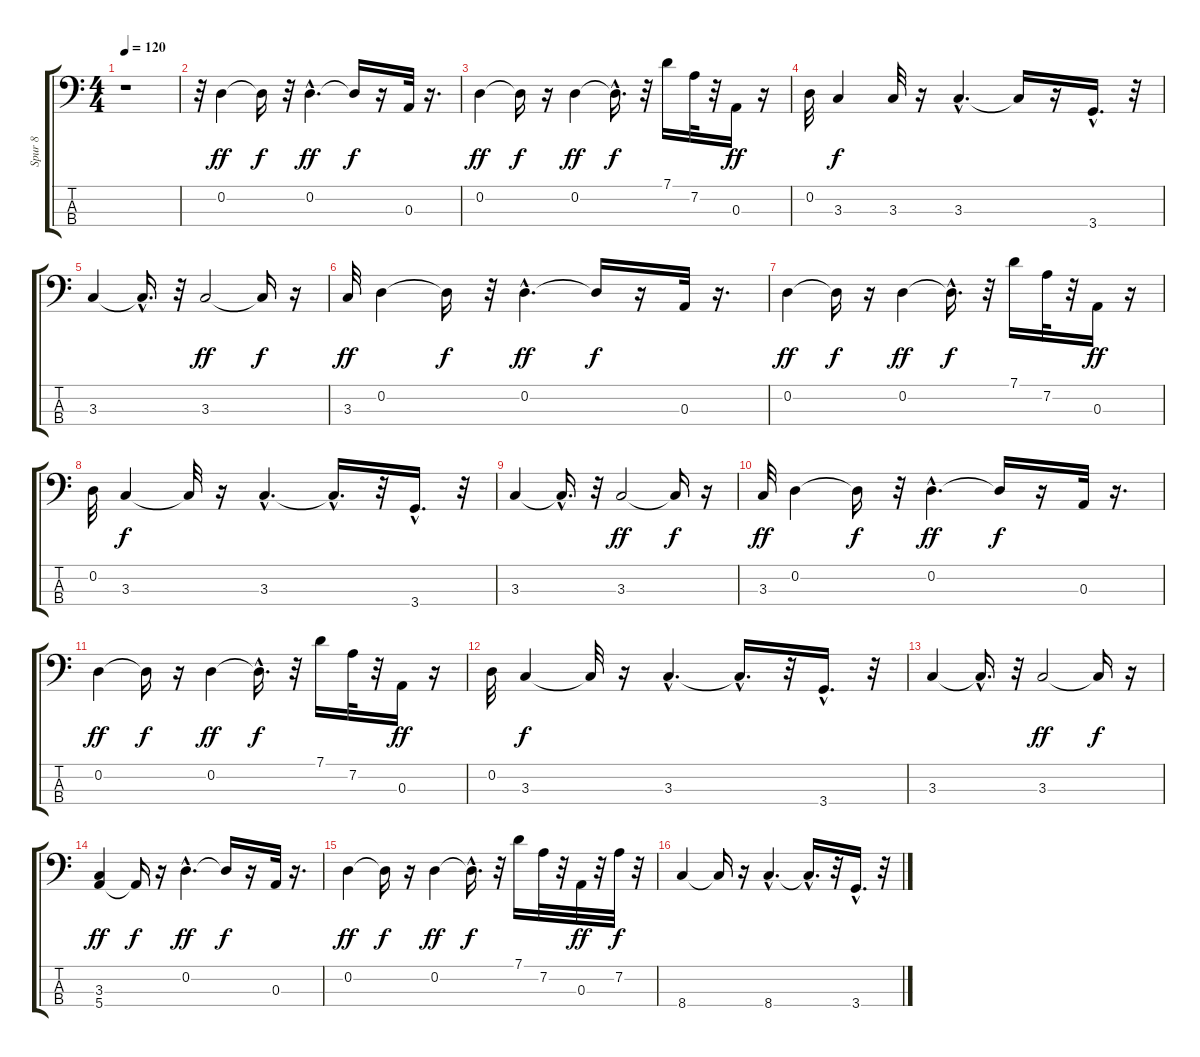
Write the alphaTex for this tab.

\track ("Spur 8" "Spur 8") {instrument fretlessbass}
\staff {score tabs}
\tuning (G2 D2 A1 E1) {hide}
\ts (4 4)
\tempo 120
\clef f4
\ks c
r.1{dy ff instrument fretlessbass} |
r.32 0.2.4{instrument fretlessbass} 0.2{t}.16{dy f} r.32 0.2{hac}.4{d dy ff} 0.2{t}.16{dy f} r.16 0.3.32 r.16{d} |
0.2.4{dy ff} 0.2{t}.16{dy f} r.16 0.2.4{dy ff} 0.2{hac t}.16{d dy f} r.32 7.1.16 7.2.32 r.32 0.3.16{dy ff} r.16 |
0.2.32 3.3.4{dy f} 3.3.32 r.16 3.3{hac}.4{d} 3.3{t}.16 r.16 3.4{hac}.16{d} r.32 |
3.3.4 3.3{hac t}.16{d} r.32 3.3.2{dy ff} 3.3{t}.16{dy f} r.16 |
3.3.32{dy ff} 0.2.4 0.2{t}.16{dy f} r.32 0.2{hac}.4{d dy ff} 0.2{t}.16{dy f} r.16 0.3.32 r.16{d} |
0.2.4{dy ff} 0.2{t}.16{dy f} r.16 0.2.4{dy ff} 0.2{hac t}.16{d dy f} r.32 7.1.16 7.2.32 r.32 0.3.16{dy ff} r.16 |
0.2.32 3.3.4{dy f} 3.3{t}.32 r.16 3.3{hac}.4{d} 3.3{hac t}.16{d} r.32 3.4{hac}.16{d} r.32 |
3.3.4 3.3{hac t}.16{d} r.32 3.3.2{dy ff} 3.3{t}.16{dy f} r.16 |
3.3.32{dy ff} 0.2.4 0.2{t}.16{dy f} r.32 0.2{hac}.4{d dy ff} 0.2{t}.16{dy f} r.16 0.3.32 r.16{d} |
0.2.4{dy ff} 0.2{t}.16{dy f} r.16 0.2.4{dy ff} 0.2{hac t}.16{d dy f} r.32 7.1.16 7.2.32 r.32 0.3.16{dy ff} r.16 |
0.2.32 3.3.4{dy f} 3.3{t}.32 r.16 3.3{hac}.4{d} 3.3{hac t}.16{d} r.32 3.4{hac}.16{d} r.32 |
3.3.4 3.3{hac t}.16{d} r.32 3.3.2{dy ff} 3.3{t}.16{dy f} r.16 |
(3.3 5.4).4{dy ff} 5.4{t}.16{dy f} r.16 0.2{hac}.4{d dy ff} 0.2{t}.16{dy f} r.16 0.3.32 r.16{d} |
0.2.4{dy ff} 0.2{t}.16{dy f} r.16 0.2.4{dy ff} 0.2{hac t}.16{d dy f} r.32 7.1.16 7.2.32 r.32 0.3.32{dy ff} r.32 7.2.32{dy f} r.32 |
8.4.4 8.4{t}.16 r.16 8.4{hac}.4{d} 8.4{hac t}.16{d} r.32 3.4{hac}.16{d} r.32
